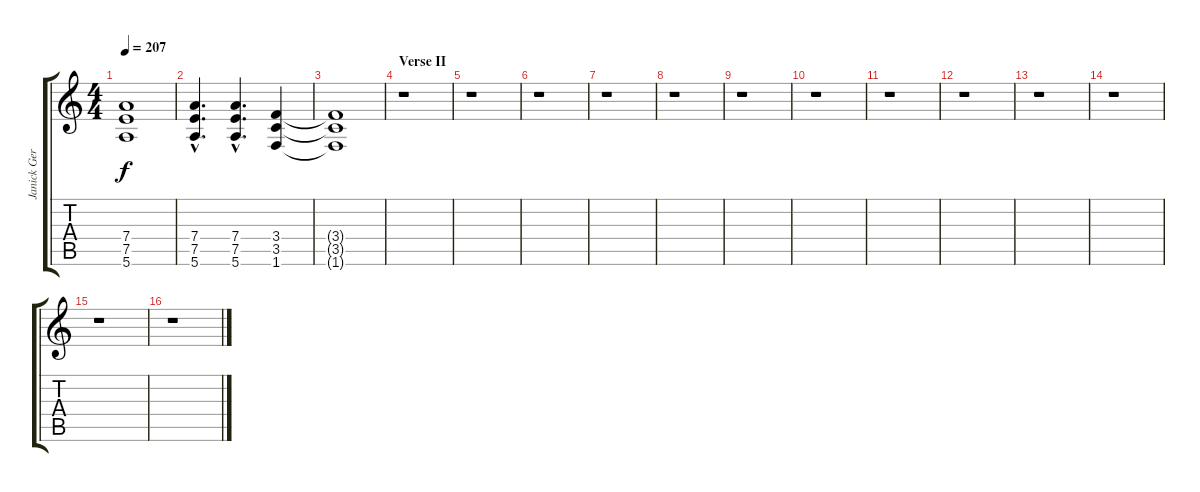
\track ("Janick Gers" "Janick Ger") {instrument distortionguitar}
\staff {score tabs}
\tuning (E4 B3 G3 D3 A2 E2) {hide}
\ts (4 4)
\tempo 207
\clef g2
\ks c
(7.4{t} 7.5{t} 5.6{t}).1{dy f} |
(7.4{hac} 7.5{hac} 5.6{hac}).4{d} (7.4{hac} 7.5{hac} 5.6{hac}).4{d} (3.4 3.5 1.6).4 |
(3.4{t} 3.5{t} 1.6{t}).1 |
\section ("" "Verse II")
r.1 |
r.1 |
r.1 |
r.1 |
r.1 |
r.1 |
r.1 |
r.1 |
r.1 |
r.1 |
r.1 |
r.1 |
r.1
